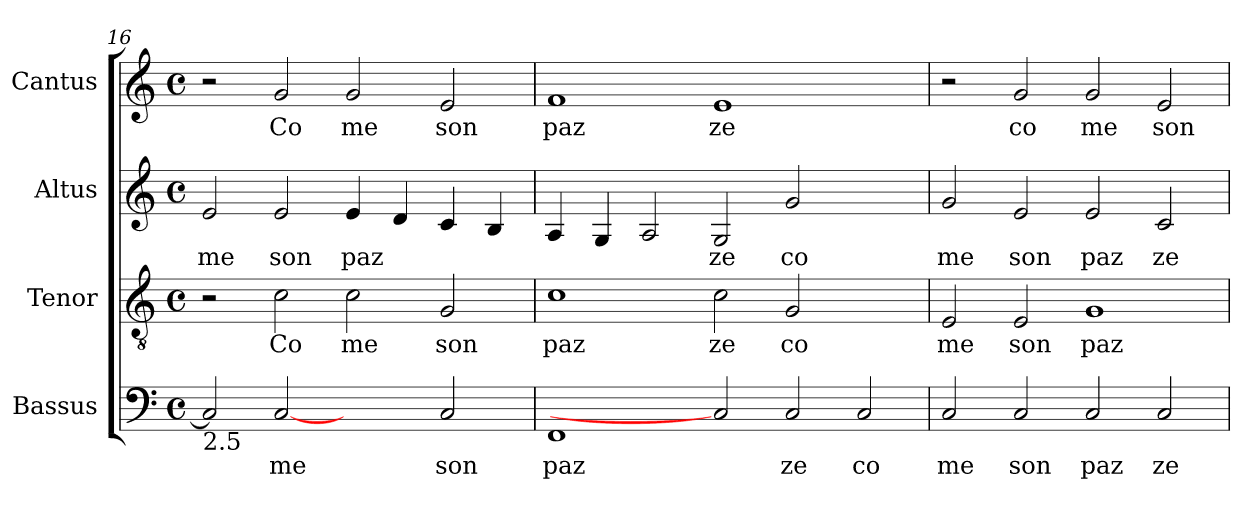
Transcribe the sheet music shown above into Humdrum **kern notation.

**kern	**text	**kern	**text	**kern	**text	**kern	**text
*part4	*part4	*part3	*part3	*part2	*part2	*part1	*part1
*staff4	*staff4	*staff3	*staff3	*staff2	*staff2	*staff1	*staff1
*I"Bassus	*	*I"Tenor	*	*I"Altus	*	*I"Cantus	*
!!LO:PB:g=z
*clefF4	*	*clefGv2	*	*clefG2	*	*clefG2	*
*k[]	*	*k[]	*	*k[]	*	*k[]	*
*C:	*	*C:	*	*C:	*	*C:	*
*M4/4	*	*M4/4	*	*M4/4	*	*M4/4	*
*met(c)	*	*met(c)	*	*met(c)	*	*met(c)	*
=16	=16	=16	=16	=16	=16	=16	=16
!LO:TX:b:t=2.5	!	!	!	!	!	!	!
!	!LO:LY:b:cj	!	!	!	!LO:LY:b:cj	!	!
2C/]	.	2r	.	2e/	-me	2r	.
!	!LO:LY:b:cj	!	!LO:LY:b:cj	!	!LO:LY:b:cj	!	!LO:LY:b:cj
[2C	me	2c\	Co	2e/	son	2g/	Co
!	!	!	!LO:LY:b:cj	!	!LO:LY:b:cj	!	!LO:LY:b:cj
2ryy	.	2c\	me	4e/	paz	2g/	me
!	!	!	!	!	!LO:LY:b:cj	!	!
.	.	.	.	4d/	.	.	.
!	!LO:LY:b:cj	!	!LO:LY:b:cj	!	!LO:LY:b:cj	!	!LO:LY:b:cj
2C/	son	2G/	son	4c/	.	2e/	son
!	!	!	!	!	!LO:LY:b:cj	!	!
.	.	.	.	4B/	.	.	.
=17	=17	=17	=17	=17	=17	=17	=17
!	!LO:LY:b:cj	!	!LO:LY:b:cj	!	!LO:LY:b:cj	!	!LO:LY:b:cj
1FF	paz	1c	paz	4A/	.	1f	paz
!	!	!	!	!	!LO:LY:b:cj	!	!
.	.	.	.	4G/	.	.	.
!	!	!	!	!	!LO:LY:b:cj	!	!
.	.	.	.	2A/	.	.	.
!	!	!	!LO:LY:b:cj	!	!LO:LY:b:cj	!	!LO:LY:b:cj
2C]	.	2c\	ze	2G/	ze	1e	ze
!	!LO:LY:b:cj	!	!LO:LY:b:cj	!	!LO:LY:b:cj	!	!
2C/	ze	2G/	co	2g/	co	.	.
!	!LO:LY:b:cj	!	!	!	!	!	!
2C/	co	2ryy	.	2ryy	.	2ryy	.
=18	=18	=18	=18	=18	=18	=18	=18
!	!LO:LY:b:cj	!	!LO:LY:b:cj	!	!LO:LY:b:cj	!	!
2C/	me	2E/	me	2g/	me	2r	.
!	!LO:LY:b:cj	!	!LO:LY:b:cj	!	!LO:LY:b:cj	!	!LO:LY:b:cj
2C/	son	2E/	son	2e/	son	2g/	co
!	!LO:LY:b:cj	!	!LO:LY:b:cj	!	!LO:LY:b:cj	!	!LO:LY:b:cj
2C/	paz	1G	paz	2e/	paz	2g/	me
!	!LO:LY:b:cj	!	!	!	!LO:LY:b:cj	!	!LO:LY:b:cj
2C/	ze	.	.	2c/	ze	2e/	son
=	=	=	=	=	=	=	=
*-	*-	*-	*-	*-	*-	*-	*-
